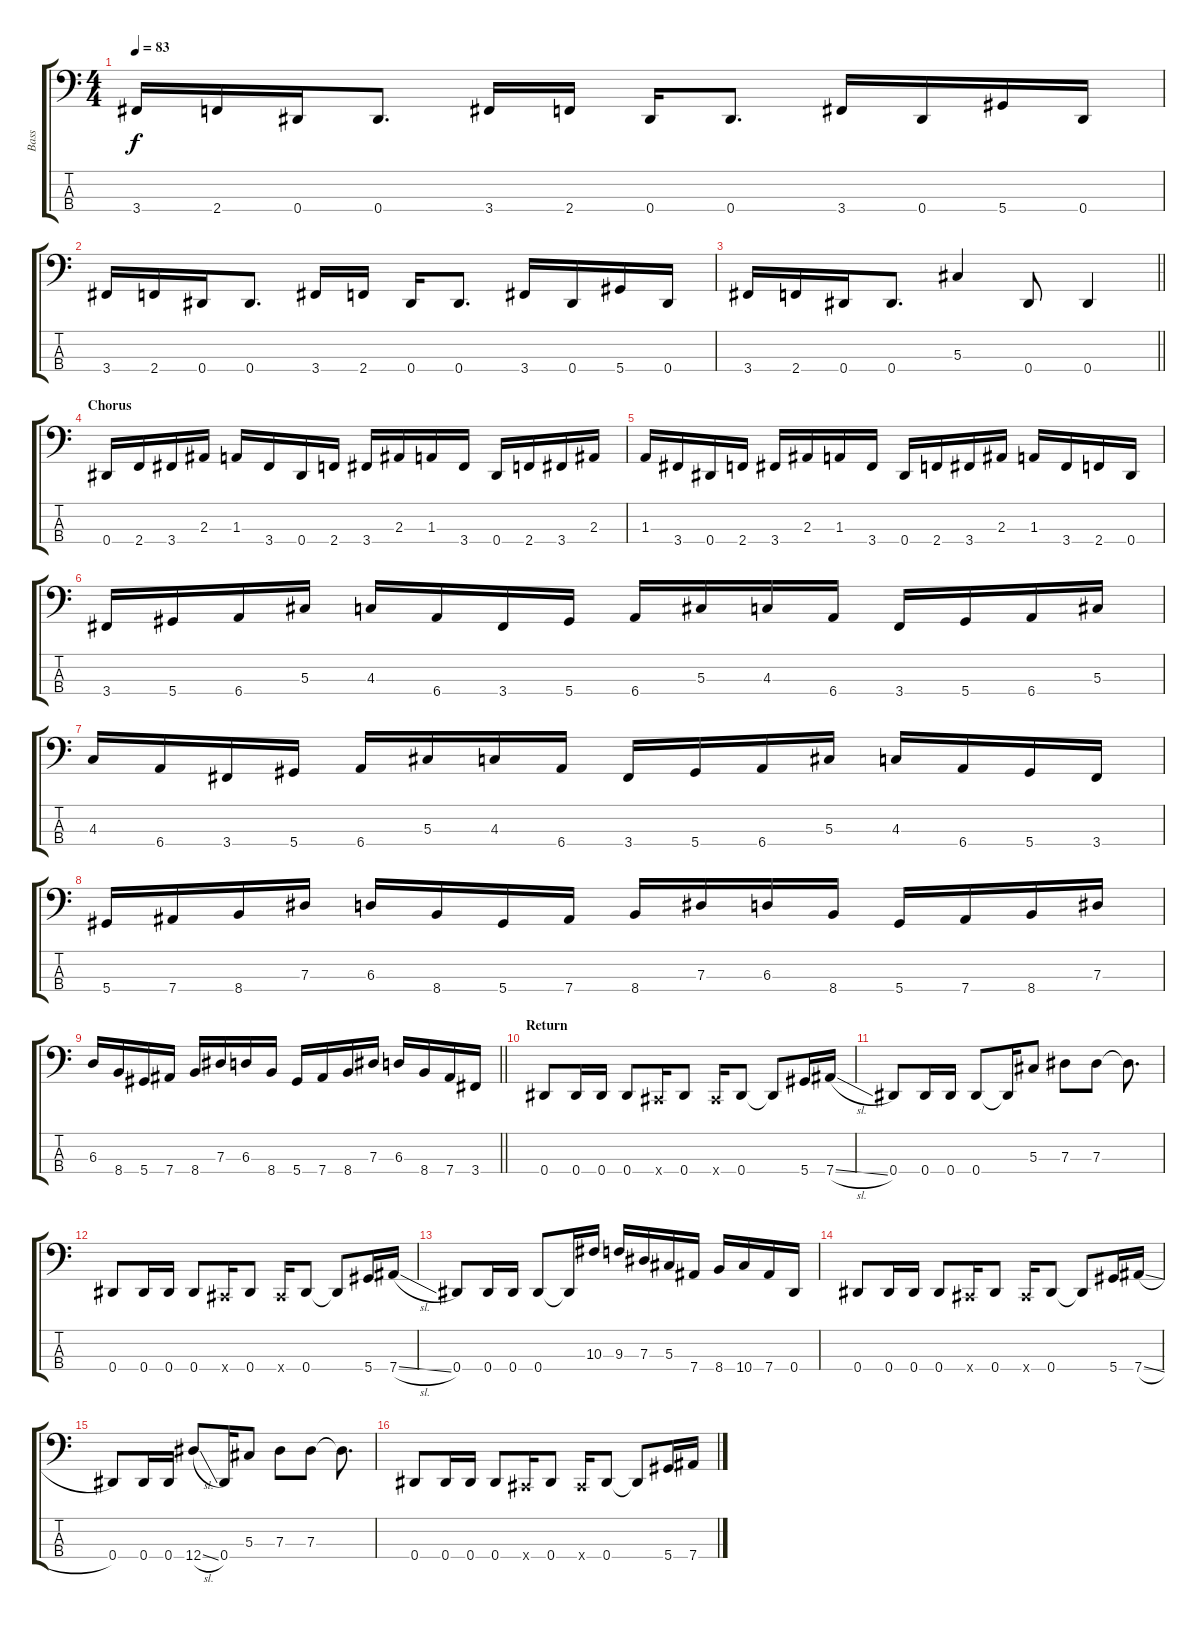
\track ("Bass" "Bass") {instrument fretlessbass}
\staff {score tabs}
\tuning (Gb2 Db2 Ab1 Eb1) {hide}
\ts (4 4)
\tempo 83
\clef f4
\ks c
3.4.16{dy f} 2.4.16 0.4.16 0.4.8{d} 3.4.16 2.4.16 0.4.16 0.4.8{d} 3.4.16 0.4.16 5.4.16 0.4.16 |
3.4.16 2.4.16 0.4.16 0.4.8{d} 3.4.16 2.4.16 0.4.16 0.4.8{d} 3.4.16 0.4.16 5.4.16 0.4.16 |
\barLineRight lightlight
3.4.16 2.4.16 0.4.16 0.4.8{d} 5.3.4 0.4.8 0.4.4 |
\section ("" "Chorus")
0.4.16 2.4.16 3.4.16 2.3.16 1.3.16 3.4.16 0.4.16 2.4.16 3.4.16 2.3.16 1.3.16 3.4.16 0.4.16 2.4.16 3.4.16 2.3.16 |
1.3.16 3.4.16 0.4.16 2.4.16 3.4.16 2.3.16 1.3.16 3.4.16 0.4.16 2.4.16 3.4.16 2.3.16 1.3.16 3.4.16 2.4.16 0.4.16 |
3.4.16 5.4.16 6.4.16 5.3.16 4.3.16 6.4.16 3.4.16 5.4.16 6.4.16 5.3.16 4.3.16 6.4.16 3.4.16 5.4.16 6.4.16 5.3.16 |
4.3.16 6.4.16 3.4.16 5.4.16 6.4.16 5.3.16 4.3.16 6.4.16 3.4.16 5.4.16 6.4.16 5.3.16 4.3.16 6.4.16 5.4.16 3.4.16 |
5.4.16 7.4.16 8.4.16 7.3.16 6.3.16 8.4.16 5.4.16 7.4.16 8.4.16 7.3.16 6.3.16 8.4.16 5.4.16 7.4.16 8.4.16 7.3.16 |
\barLineRight lightlight
6.3.16 8.4.16 5.4.16 7.4.16 8.4.16 7.3.16 6.3.16 8.4.16 5.4.16 7.4.16 8.4.16 7.3.16 6.3.16 8.4.16 7.4.16 3.4.16 |
\section ("" "Return")
0.4.8 0.4.16 0.4.16 0.4.8 -2.4{x}.16 0.4.8 -2.4{x}.16 0.4.8 0.4{t}.8 5.4.16 7.4{sl}.16 |
0.4.8 0.4.16 0.4.16 0.4.8 0.4{t}.16 5.3.8 7.3.8 7.3.8 7.3{t}.8{d} |
0.4.8 0.4.16 0.4.16 0.4.8 -2.4{x}.16 0.4.8 -2.4{x}.16 0.4.8 0.4{t}.8 5.4.16 7.4{sl}.16 |
0.4.8 0.4.16 0.4.16 0.4.8 0.4{t}.16 10.3.16 9.3.16 7.3.16 5.3.16 7.4.16 8.4.16 10.4.16 7.4.16 0.4.16 |
0.4.8 0.4.16 0.4.16 0.4.8 -2.4{x}.16 0.4.8 -2.4{x}.16 0.4.8 0.4{t}.8 5.4.16 7.4{sl}.16 |
0.4.8 0.4.16 0.4.16 12.4{sl}.8 0.4.16 5.3.8 7.3.8 7.3.8 7.3{t}.8{d} |
0.4.8 0.4.16 0.4.16 0.4.8 -2.4{x}.16 0.4.8 -2.4{x}.16 0.4.8 0.4{t}.8 5.4.16 7.4{sl}.16
